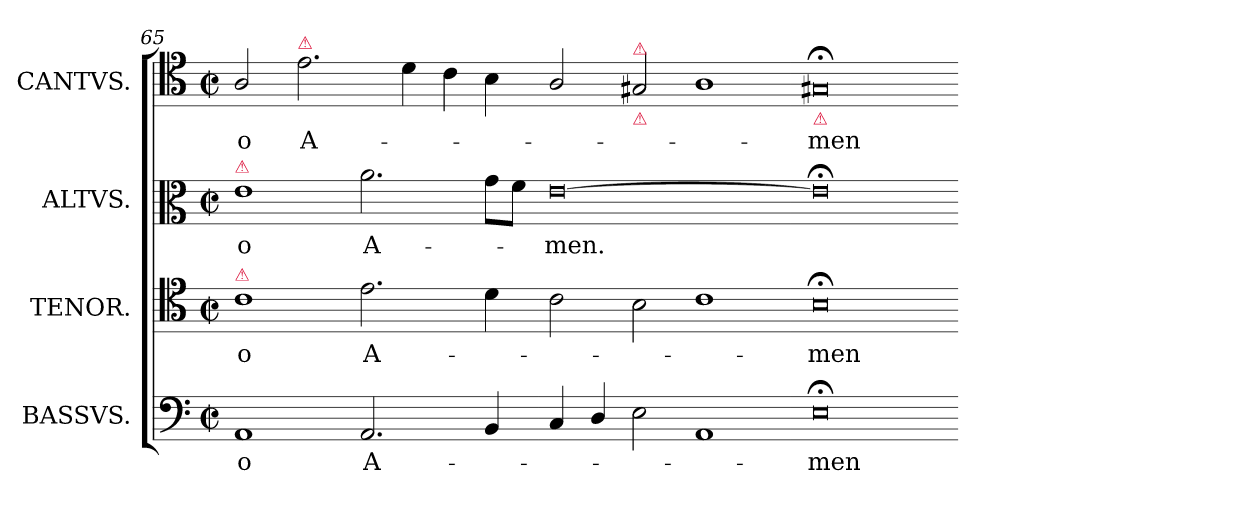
**kern	**text	**kern	**text	**kern	**text	**kern	**text
*part4	*part4	*part3	*part3	*part2	*part2	*part1	*part1
*staff4	*staff4	*staff3	*staff3	*staff2	*staff2	*staff1	*staff1
*I"BASSVS.	*	*I"TENOR.	*	*I"ALTVS.	*	*I"CANTVS.	*
*I'B	*	*I'T	*	*I'A	*	*I'S	*
*clefF4	*	*clefC4	*	*clefC3	*	*clefC4	*
*k[]	*	*k[]	*	*k[]	*	*k[]	*
*M2/1	*	*M2/1	*	*M2/1	*	*M2/1	*
*met(c|)	*	*met(c|)	*	*met(c|)	*	*met(c|)	*
=65	=65	=65	=65	=65	=65	=65	=65
!	!	!	!	!LO:TX:a:color=crimson:t=⚠	!	!	!
!	!	!LO:TX:a:color=crimson:t=⚠	!	!	!	!	!
!	!LO:LY:i	!	!LO:LY:i	!	!LO:LY:i	!	!LO:LY:i
1AA	-o	1c	-o	1e	-o	2A/	-o
!	!	!	!	!	!	!LO:TX:a:color=crimson:t=⚠	!
.	.	.	.	.	.	2.e\	A-
2.AA/	A-	2.e\	A-	2.a\	A-	.	.
.	.	.	.	.	.	4d\	.
.	.	.	.	.	.	4c\	.
4BB/	.	4d\	.	8g\L	.	4B\	.
.	.	.	.	8f\J	.	.	.
=66-	=66-	=66-	=66-	=66-	=66-	=66-	=66-
4C/	.	2c\	.	[0e	-men.	2A/	.
4D/	.	.	.	.	.	.	.
!	!	!	!	!	!	!LO:TX:b:color=crimson:t=⚠	!
!	!	!	!	!	!	!LO:TX:a:color=crimson:t=⚠	!
2E\	.	2B\	.	.	.	2G#X/	.
1AA	.	1c	.	.	.	1A	.
=67-	=67-	=67-	=67-	=67-	=67-	=67-	=67-
!	!	!	!	!	!	!LO:TX:b:color=crimson:t=⚠	!
0E;<	-men	0B;<;	-men	0e;<;]	.	0G#X;<	-men
=-	=-	=-	=-	=-	=-	=-	=-
*-	*-	*-	*-	*-	*-	*-	*-
